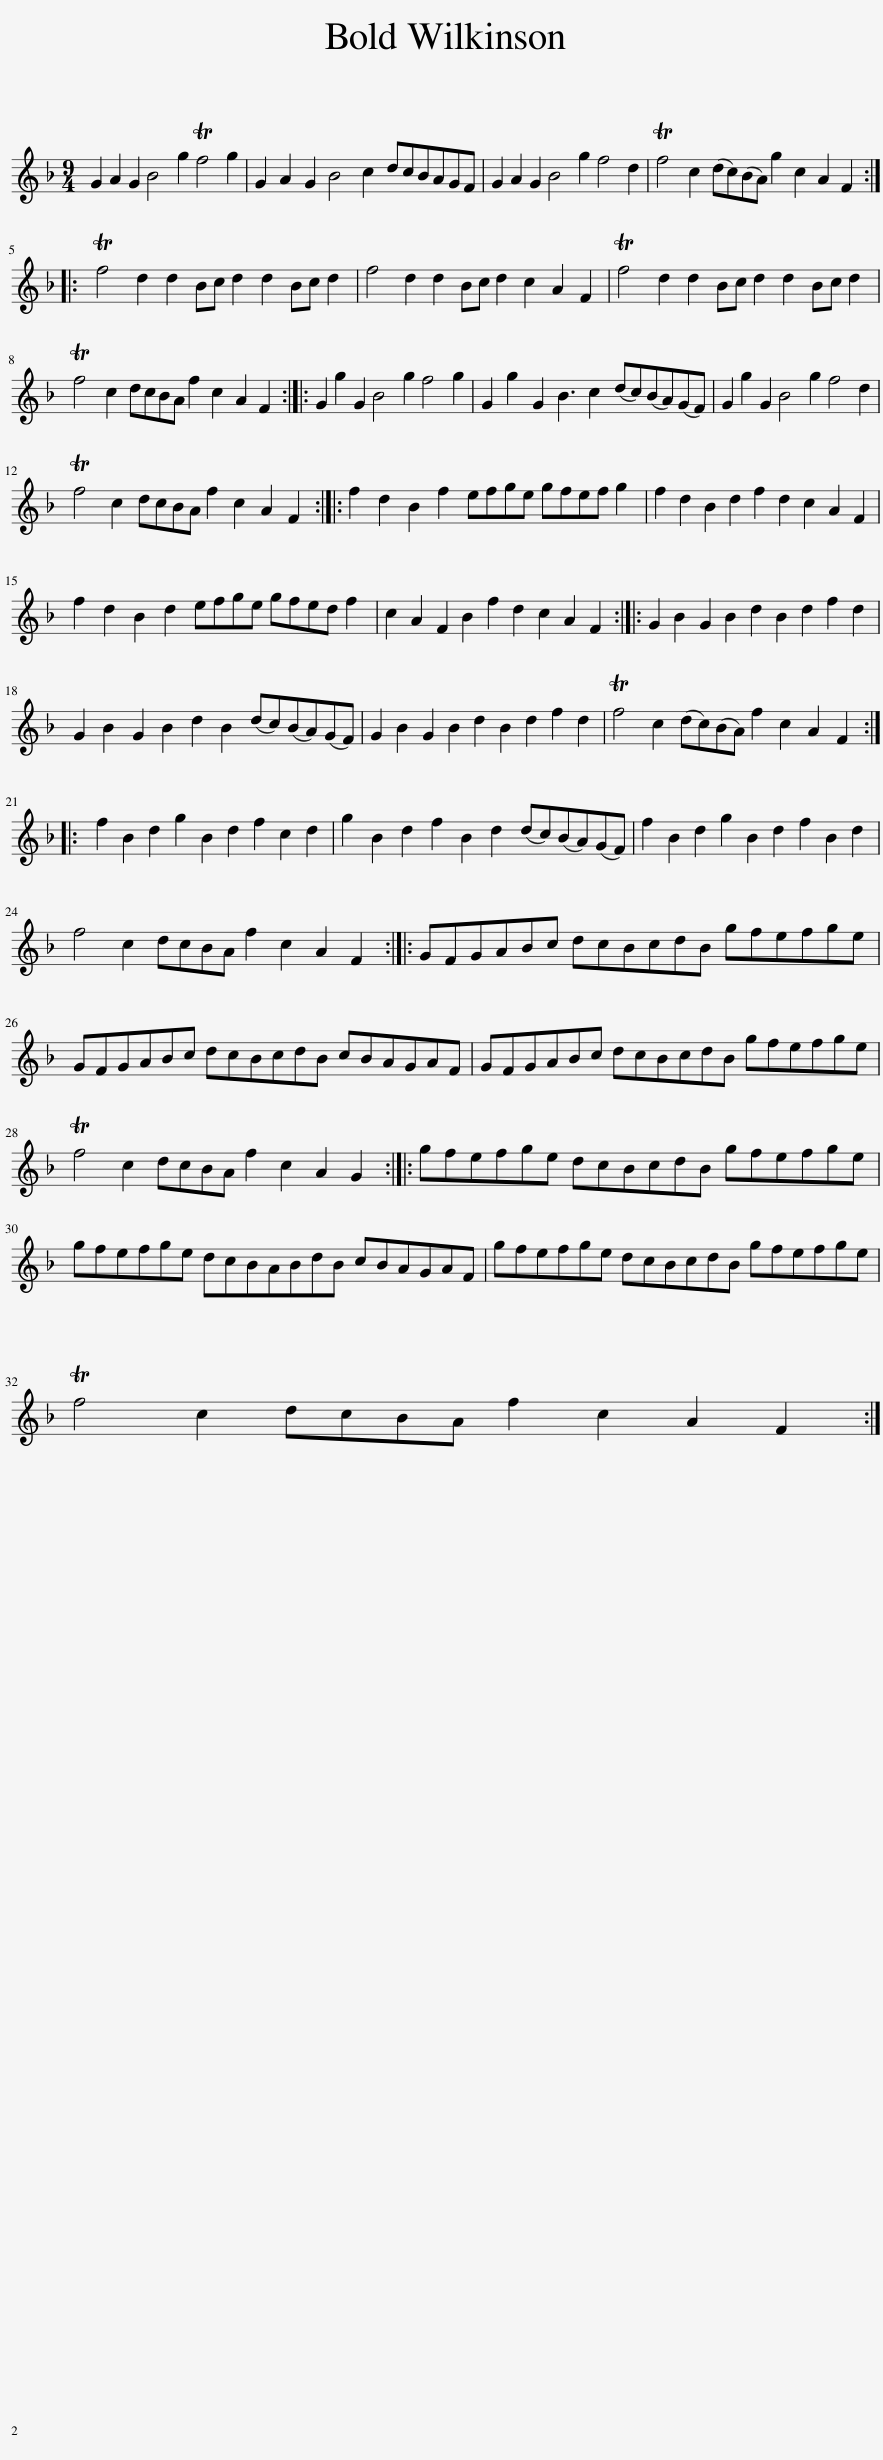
X:1
L:1/8
M:9/4
I:linebreak $
K:F
V:1 treble
V:1
 G2 A2 G2 B4 g2 Tf4 g2 | G2 A2 G2 B4 c2 dcBAGF | G2 A2 G2 B4 g2 f4 d2 | Tf4 c2 (dc)(BA) g2 c2 A2 F2 ::$ Tf4 d2 d2 Bc d2 d2 Bc d2 | %5
 f4 d2 d2 Bc d2 c2 A2 F2 | Tf4 d2 d2 Bc d2 d2 Bc d2 |$ Tf4 c2 dcBA f2 c2 A2 F2 :: G2 g2 G2 B4 g2 f4 g2 | G2 g2 G2 B3 c2 (dc)(BA)(GF) | %10
 G2 g2 G2 B4 g2 f4 d2 |$ Tf4 c2 dcBA f2 c2 A2 F2 :: f2 d2 B2 f2 efge gfef g2 | f2 d2 B2 d2 f2 d2 c2 A2 F2 |$ f2 d2 B2 d2 efge gfed f2 | %15
 c2 A2 F2 B2 f2 d2 c2 A2 F2 :: G2 B2 G2 B2 d2 B2 d2 f2 d2 |$ G2 B2 G2 B2 d2 B2 (dc)(BA)(GF) | G2 B2 G2 B2 d2 B2 d2 f2 d2 | Tf4 c2 (dc)(BA) f2 c2 A2 F2 ::$ %20
 f2 B2 d2 g2 B2 d2 f2 c2 d2 | g2 B2 d2 f2 B2 d2 (dc)(BA)(GF) | f2 B2 d2 g2 B2 d2 f2 B2 d2 |$ f4 c2 dcBA f2 c2 A2 F2 :: GFGABc dcBcdB gfefge |$ %25
 GFGABc dcBcdB cBAGAF | GFGABc dcBcdB gfefge |$ Tf4 c2 dcBA f2 c2 A2 G2 :: gfefge dcBcdB gfefge |$ gfefge dcBABdB cBAGAF | %30
 gfefge dcBcdB gfefge |$ Tf4 c2 dcBA f2 c2 A2 F2 :| %32
